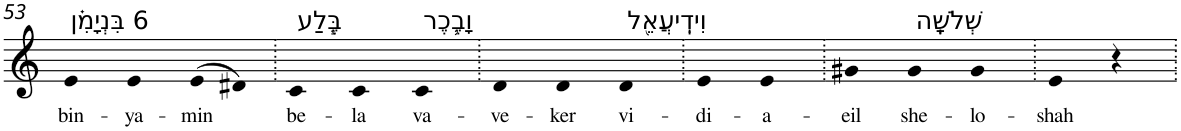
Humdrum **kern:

**kern	**text
*part1	*part1
*staff1	*staff1
*I"Piano	*
*I'Pno	*
!!LO:PB:g=z
*clefG2	*
*k[]	*
=53	=53
!LO:TX:a:t=6 בִּנְיָמִ֗ן	!
!	!LO:LY:b
4e	bin-
!	!LO:LY:b
4e	-ya-
!	!LO:LY:b
(>8e	-min
8d#X)	.
=54.	=54.
!LO:TX:a:t=בֶּ֧לַע	!
!	!LO:LY:b
4c	be-
!	!LO:LY:b
4c	-la
!LO:TX:a:t=וָבֶ֛כֶר	!
!	!LO:LY:b
4c	va-
=55.	=55.
!	!LO:LY:b
4d	-ve-
!	!LO:LY:b
4d	-ker
!LO:TX:a:t=וִידִֽיעֲאֵ֖ל	!
!	!LO:LY:b
4d	vi-
=56.	=56.
!	!LO:LY:b
4e	-di-
!	!LO:LY:b
4e	-a-
=57.	=57.
!	!LO:LY:b
4g#X	-eil
!LO:TX:a:t=שְׁלֹשָֽׁה	!
!	!LO:LY:b
4g#	she-
!	!LO:LY:b
4g#	-lo-
=58.	=58.
!	!LO:LY:b
4e	-shah
4r	.
=.	=.
*-	*-
